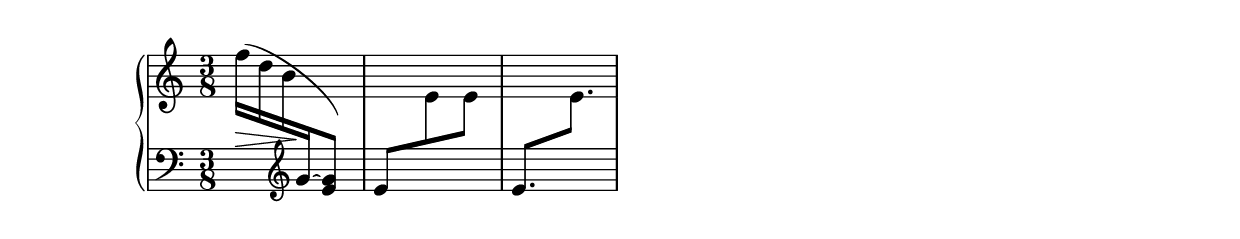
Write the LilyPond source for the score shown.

\version "1.7.6"
\header {
    texidoc = "Cross staff  (kneed) beams
don't cause extreme slopes"
}

\score {
    \notes\context PianoStaff <
    \context Staff = up
    \relative c'' <
        {
	    \stemDown
            f16( \> d \! b \translator Staff = down \stemUp
            \clef treble g ~ << g e>>8-)
	    
	    [e \translator Staff = up
	    \stemDown
	    e e]
	    \translator Staff = down
	    \stemUp
	    [
	    e8. \translator Staff = up
	    \stemDown
	    e8.]
	    
	} \\
    >
    \context Staff = down {
        \time 3/8 \clef bass s4.*3 }
    >
    \paper { linewidth = -1. }
}

%% new-chords-done %%